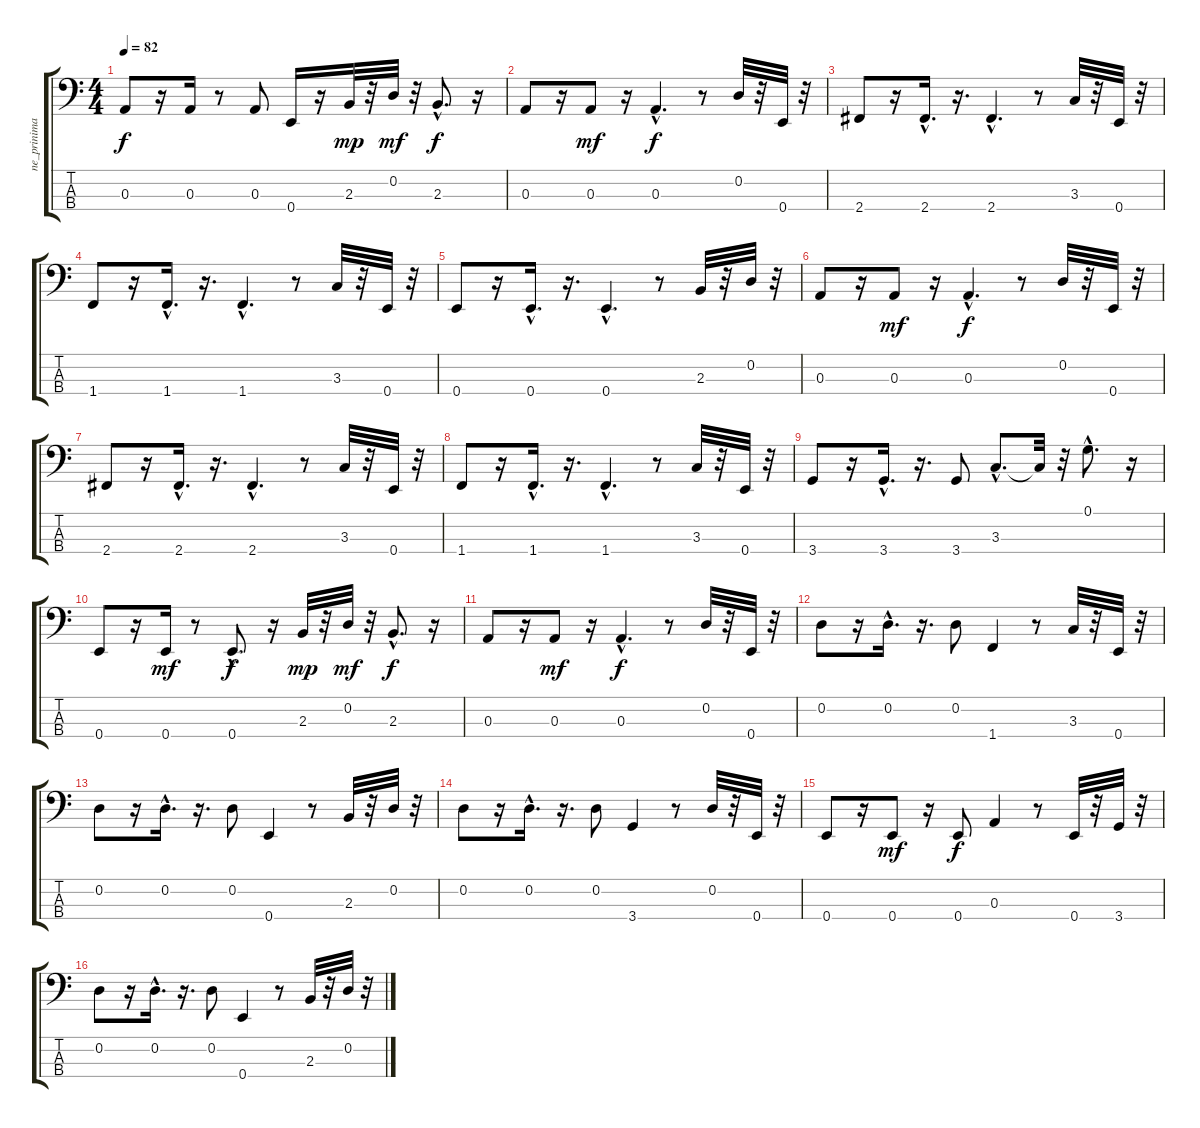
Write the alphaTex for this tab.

\track ("ne_prinimai" "ne_prinima") {instrument fretlessbass}
\staff {score tabs}
\tuning (G2 D2 A1 E1) {hide}
\ts (4 4)
\tempo 82
\clef f4
\ks c
0.3.8{dy f} r.16 0.3.16 r.8 0.3.8 0.4.16 r.16 2.3.32{dy mp} r.32 0.2.32{dy mf} r.32 2.3{hac}.8{d dy f} r.16 |
0.3.8 r.16 0.3.8{dy mf} r.16 0.3{hac}.4{d dy f} r.8 0.2.32 r.32 0.4.32 r.32 |
2.4.8 r.16 2.4{hac}.16{d} r.16{d} 2.4{hac}.4{d} r.8 3.3.32 r.32 0.4.32 r.32 |
1.4.8 r.16 1.4{hac}.16{d} r.16{d} 1.4{hac}.4{d} r.8 3.3.32 r.32 0.4.32 r.32 |
0.4.8 r.16 0.4{hac}.16{d} r.16{d} 0.4{hac}.4{d} r.8 2.3.32 r.32 0.2.32 r.32 |
0.3.8 r.16 0.3.8{dy mf} r.16 0.3{hac}.4{d dy f} r.8 0.2.32 r.32 0.4.32 r.32 |
2.4.8 r.16 2.4{hac}.16{d} r.16{d} 2.4{hac}.4{d} r.8 3.3.32 r.32 0.4.32 r.32 |
1.4.8 r.16 1.4{hac}.16{d} r.16{d} 1.4{hac}.4{d} r.8 3.3.32 r.32 0.4.32 r.32 |
3.4.8 r.16 3.4{hac}.16{d} r.16{d} 3.4.8 3.3{hac}.8{d} 3.3{t}.32 r.32 0.1{hac}.8{d} r.16 |
0.4.8 r.16 0.4.16{dy mf} r.8 0.4{hac}.8{d dy f} r.16 2.3.32{dy mp} r.32 0.2.32{dy mf} r.32 2.3{hac}.8{d dy f} r.16 |
0.3.8 r.16 0.3.8{dy mf} r.16 0.3{hac}.4{d dy f} r.8 0.2.32 r.32 0.4.32 r.32 |
0.2.8 r.16 0.2{hac}.16{d} r.16{d} 0.2.8 1.4.4 r.8 3.3.32 r.32 0.4.32 r.32 |
0.2.8 r.16 0.2{hac}.16{d} r.16{d} 0.2.8 0.4.4 r.8 2.3.32 r.32 0.2.32 r.32 |
0.2.8 r.16 0.2{hac}.16{d} r.16{d} 0.2.8 3.4.4 r.8 0.2.32 r.32 0.4.32 r.32 |
0.4.8 r.16 0.4.8{dy mf} r.16 0.4.8{dy f} 0.3.4 r.8 0.4.32 r.32 3.4.32 r.32 |
0.2.8 r.16 0.2{hac}.16{d} r.16{d} 0.2.8 0.4.4 r.8 2.3.32 r.32 0.2.32 r.32
